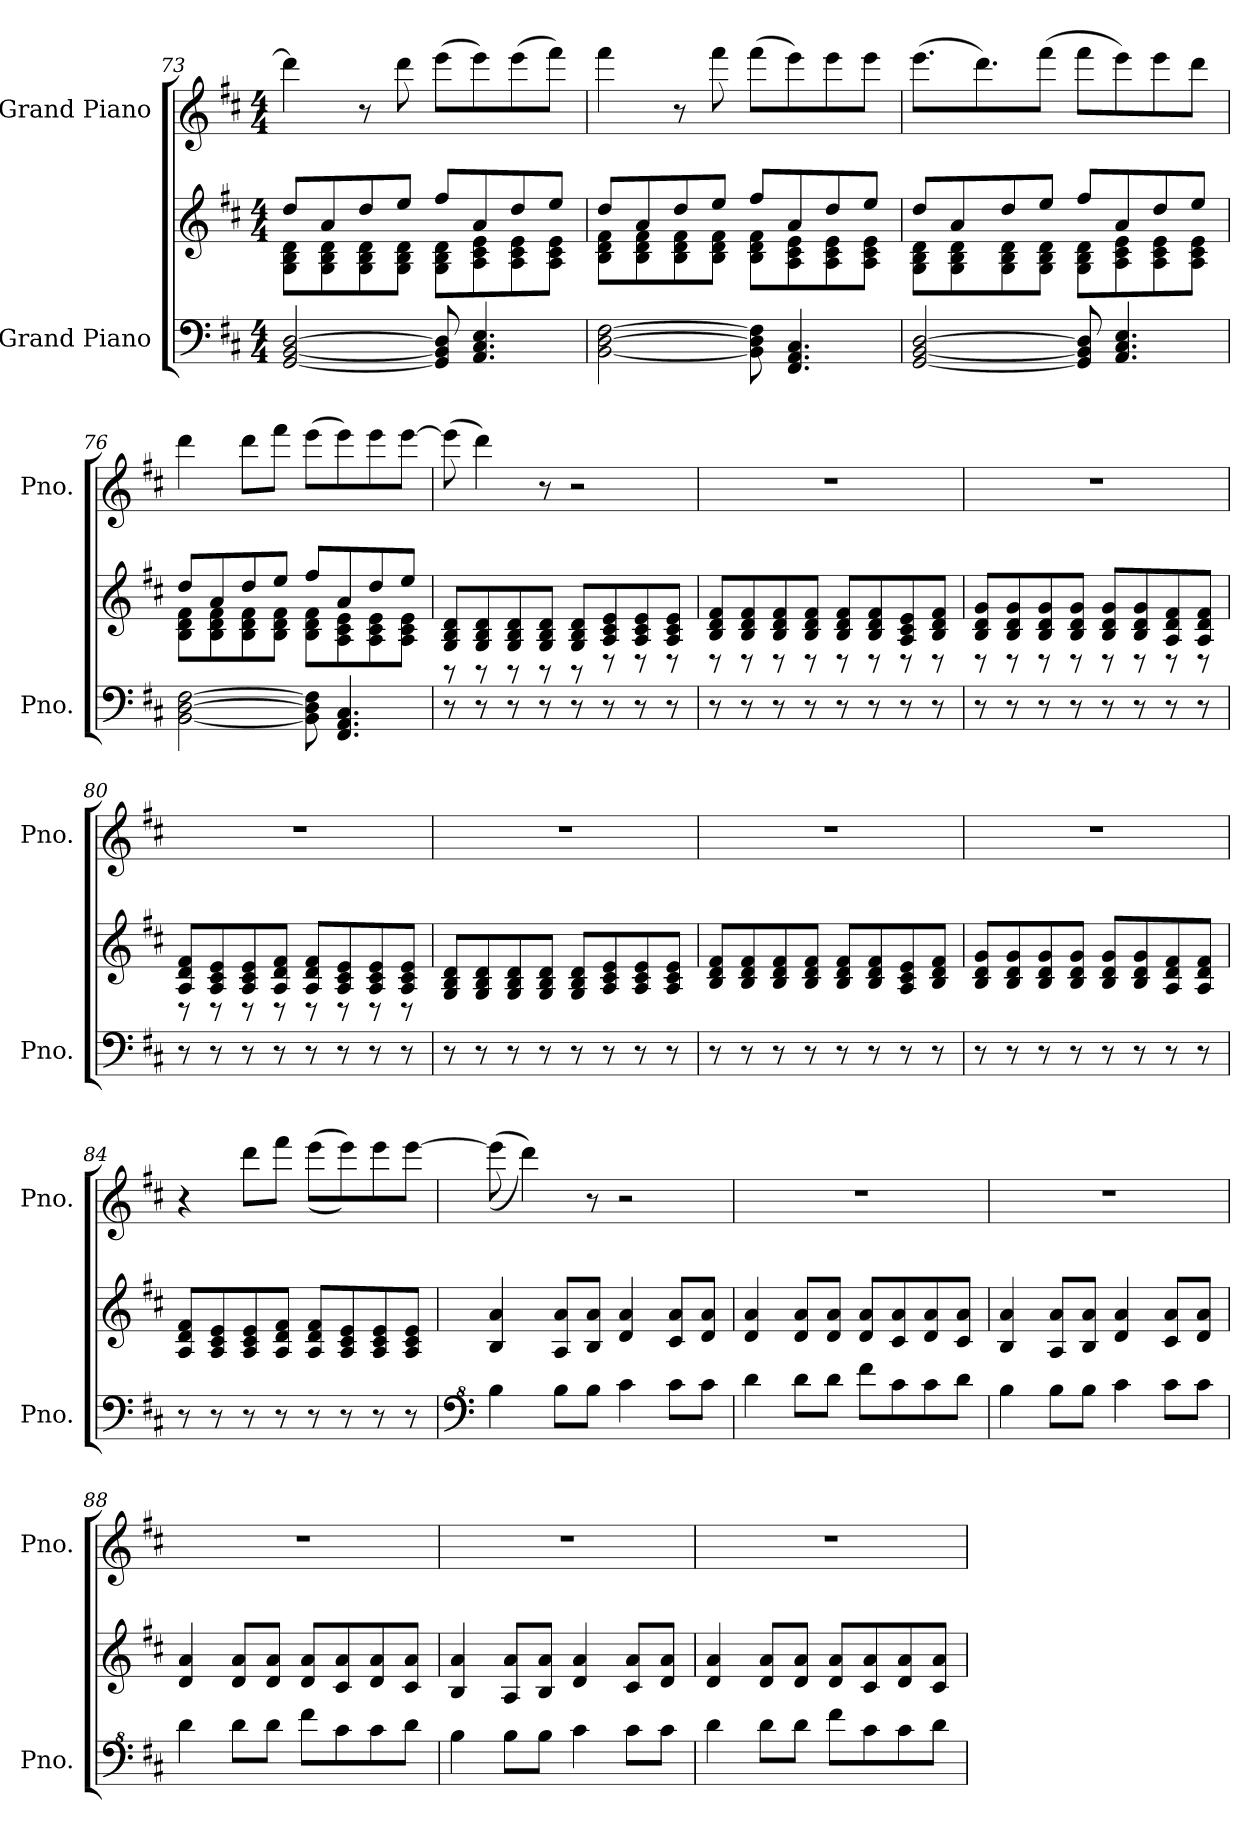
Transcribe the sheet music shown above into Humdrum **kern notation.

**kern	**kern	**kern
*part2	*part2	*part1
*staff3	*staff2	*staff1
*I"Grand Piano	*	*I"Grand Piano
*I'Pno.	*	*I'Pno.
!!LO:LB:g=z
*clefF4	*clefG2	*clefG2
*k[f#c#]	*k[f#c#]	*k[f#c#]
*M4/4	*M4/4	*M4/4
=73	=73	=73
*	*^	*
[2GG/ [2BB/ [2D/	8dd/L	8G\ 8B\ 8d\L	4ddd\]
.	8a/	8G\ 8B\ 8d\	.
.	8dd/	8G\ 8B\ 8d\	8r
.	8ee/J	8G\ 8B\ 8d\J	8ddd\
8GG/] 8BB/] 8D/]	8ff#/L	8G\ 8B\ 8d\L	(8eee\L
4.AA/ 4.C#/ 4.E/	8a/	8A\ 8c#\ 8e\	8eee\)
.	8dd/	8A\ 8c#\ 8e\	(8eee\
.	8ee/J	8A\ 8c#\ 8e\J	8fff#\J)
=74	=74	=74	=74
[2BB\ [2D\ [2F#\	8dd/L	8B\ 8d\ 8f#\L	4fff#\
.	8a/	8B\ 8d\ 8f#\	.
.	8dd/	8B\ 8d\ 8f#\	8r
.	8ee/J	8B\ 8d\ 8f#\J	8fff#\
8BB\] 8D\] 8F#\]	8ff#/L	8B\ 8d\ 8f#\L	(8fff#\L
4.FF#/ 4.AA/ 4.C#/	8a/	8A\ 8c#\ 8e\	8eee\)
.	8dd/	8A\ 8c#\ 8e\	8eee\
.	8ee/J	8A\ 8c#\ 8e\J	8eee\J
=75	=75	=75	=75
[2GG/ [2BB/ [2D/	8dd/L	8G\ 8B\ 8d\L	(8.eee\L
.	8a/	8G\ 8B\ 8d\	.
.	.	.	8.ddd\)
.	8dd/	8G\ 8B\ 8d\	.
.	8ee/J	8G\ 8B\ 8d\J	(8fff#\J
8GG/] 8BB/] 8D/]	8ff#/L	8G\ 8B\ 8d\L	8fff#\L
4.AA/ 4.C#/ 4.E/	8a/	8A\ 8c#\ 8e\	8eee\)
.	8dd/	8A\ 8c#\ 8e\	8eee\
.	8ee/J	8A\ 8c#\ 8e\J	8ddd\J
!!LO:PB:g=z
=76	=76	=76	=76
[2BB\ [2D\ [2F#\	8dd/L	8B\ 8d\ 8f#\L	4ddd\
.	8a/	8B\ 8d\ 8f#\	.
.	8dd/	8B\ 8d\ 8f#\	8ddd\L
.	8ee/J	8B\ 8d\ 8f#\J	8fff#\J
8BB\] 8D\] 8F#\]	8ff#/L	8B\ 8d\ 8f#\L	(8eee\L
4.FF#/ 4.AA/ 4.C#/	8a/	8A\ 8c#\ 8e\	8eee\)
.	8dd/	8A\ 8c#\ 8e\	8eee\
.	8ee/J	8A\ 8c#\ 8e\J	[8eee\J
=77	=77	=77	=77
8r	8G/ 8B/ 8d/L	8r	(8eee\]
8r	8G/ 8B/ 8d/	8r	4ddd\)
8r	8G/ 8B/ 8d/	8r	.
8r	8G/ 8B/ 8d/J	8r	8r
8r	8G/ 8B/ 8d/L	8r	2r
8r	8A/ 8c#/ 8e/	8r	.
8r	8A/ 8c#/ 8e/	8r	.
8r	8A/ 8c#/ 8e/J	8r	.
=78	=78	=78	=78
8r	8B/ 8d/ 8f#/L	8r	1r
8r	8B/ 8d/ 8f#/	8r	.
8r	8B/ 8d/ 8f#/	8r	.
8r	8B/ 8d/ 8f#/J	8r	.
8r	8B/ 8d/ 8f#/L	8r	.
8r	8B/ 8d/ 8f#/	8r	.
8r	8A/ 8c#/ 8e/	8r	.
8r	8B/ 8d/ 8f#/J	8r	.
!!LO:LB:g=z
=79	=79	=79	=79
8r	8B/ 8d/ 8g/L	8r	1r
8r	8B/ 8d/ 8g/	8r	.
8r	8B/ 8d/ 8g/	8r	.
8r	8B/ 8d/ 8g/J	8r	.
8r	8B/ 8d/ 8g/L	8r	.
8r	8B/ 8d/ 8g/	8r	.
8r	8A/ 8d/ 8f#/	8r	.
8r	8A/ 8d/ 8f#/J	8r	.
=80	=80	=80	=80
8r	8A/ 8d/ 8f#/L	8r	1r
8r	8A/ 8c#/ 8e/	8r	.
8r	8A/ 8c#/ 8e/	8r	.
8r	8A/ 8d/ 8f#/J	8r	.
8r	8A/ 8d/ 8f#/L	8r	.
8r	8A/ 8c#/ 8e/	8r	.
8r	8A/ 8c#/ 8e/	8r	.
8r	8A/ 8c#/ 8e/J	8r	.
*	*v	*v	*
=81	=81	=81
8r	8G/ 8B/ 8d/L	1r
8r	8G/ 8B/ 8d/	.
8r	8G/ 8B/ 8d/	.
8r	8G/ 8B/ 8d/J	.
8r	8G/ 8B/ 8d/L	.
8r	8A/ 8c#/ 8e/	.
8r	8A/ 8c#/ 8e/	.
8r	8A/ 8c#/ 8e/J	.
!!LO:LB:g=z
=82	=82	=82
8r	8B/ 8d/ 8f#/L	1r
8r	8B/ 8d/ 8f#/	.
8r	8B/ 8d/ 8f#/	.
8r	8B/ 8d/ 8f#/J	.
8r	8B/ 8d/ 8f#/L	.
8r	8B/ 8d/ 8f#/	.
8r	8A/ 8c#/ 8e/	.
8r	8B/ 8d/ 8f#/J	.
=83	=83	=83
8r	8B/ 8d/ 8g/L	1r
8r	8B/ 8d/ 8g/	.
8r	8B/ 8d/ 8g/	.
8r	8B/ 8d/ 8g/J	.
8r	8B/ 8d/ 8g/L	.
8r	8B/ 8d/ 8g/	.
8r	8A/ 8d/ 8f#/	.
8r	8A/ 8d/ 8f#/J	.
=84	=84	=84
8r	8A/ 8d/ 8f#/L	4r
8r	8A/ 8c#/ 8e/	.
8r	8A/ 8c#/ 8e/	8ddd\L
8r	8A/ 8d/ 8f#/J	8fff#\J
8r	8A/ 8d/ 8f#/L	((8eee\L
8r	8A/ 8c#/ 8e/	8eee\))
8r	8A/ 8c#/ 8e/	8eee\
8r	8A/ 8c#/ 8e/J	[8eee\J
!!LO:LB:g=z
=85	=85	=85
*clefF^4	*	*
4b\	4B/ 4a/	((8eee\]
.	.	4ddd\))
8b\L	8A/ 8a/L	.
8b\J	8B/ 8a/J	8r
4cc#\	4d/ 4a/	2r
8cc#\L	8c#/ 8a/L	.
8cc#\J	8d/ 8a/J	.
=86	=86	=86
4dd\	4d/ 4a/	1r
8dd\L	8d/ 8a/L	.
8dd\J	8d/ 8a/J	.
8ff#\L	8d/ 8a/L	.
8cc#\	8c#/ 8a/	.
8cc#\	8d/ 8a/	.
8dd\J	8c#/ 8a/J	.
=87	=87	=87
4b\	4B/ 4a/	1r
8b\L	8A/ 8a/L	.
8b\J	8B/ 8a/J	.
4cc#\	4d/ 4a/	.
8cc#\L	8c#/ 8a/L	.
8cc#\J	8d/ 8a/J	.
=88	=88	=88
4dd\	4d/ 4a/	1r
8dd\L	8d/ 8a/L	.
8dd\J	8d/ 8a/J	.
8ff#\L	8d/ 8a/L	.
8cc#\	8c#/ 8a/	.
8cc#\	8d/ 8a/	.
8dd\J	8c#/ 8a/J	.
!!LO:PB:g=z
=89	=89	=89
4b\	4B/ 4a/	1r
8b\L	8A/ 8a/L	.
8b\J	8B/ 8a/J	.
4cc#\	4d/ 4a/	.
8cc#\L	8c#/ 8a/L	.
8cc#\J	8d/ 8a/J	.
=90	=90	=90
4dd\	4d/ 4a/	1r
8dd\L	8d/ 8a/L	.
8dd\J	8d/ 8a/J	.
8ff#\L	8d/ 8a/L	.
8cc#\	8c#/ 8a/	.
8cc#\	8d/ 8a/	.
8dd\J	8c#/ 8a/J	.
=	=	=
*-	*-	*-
